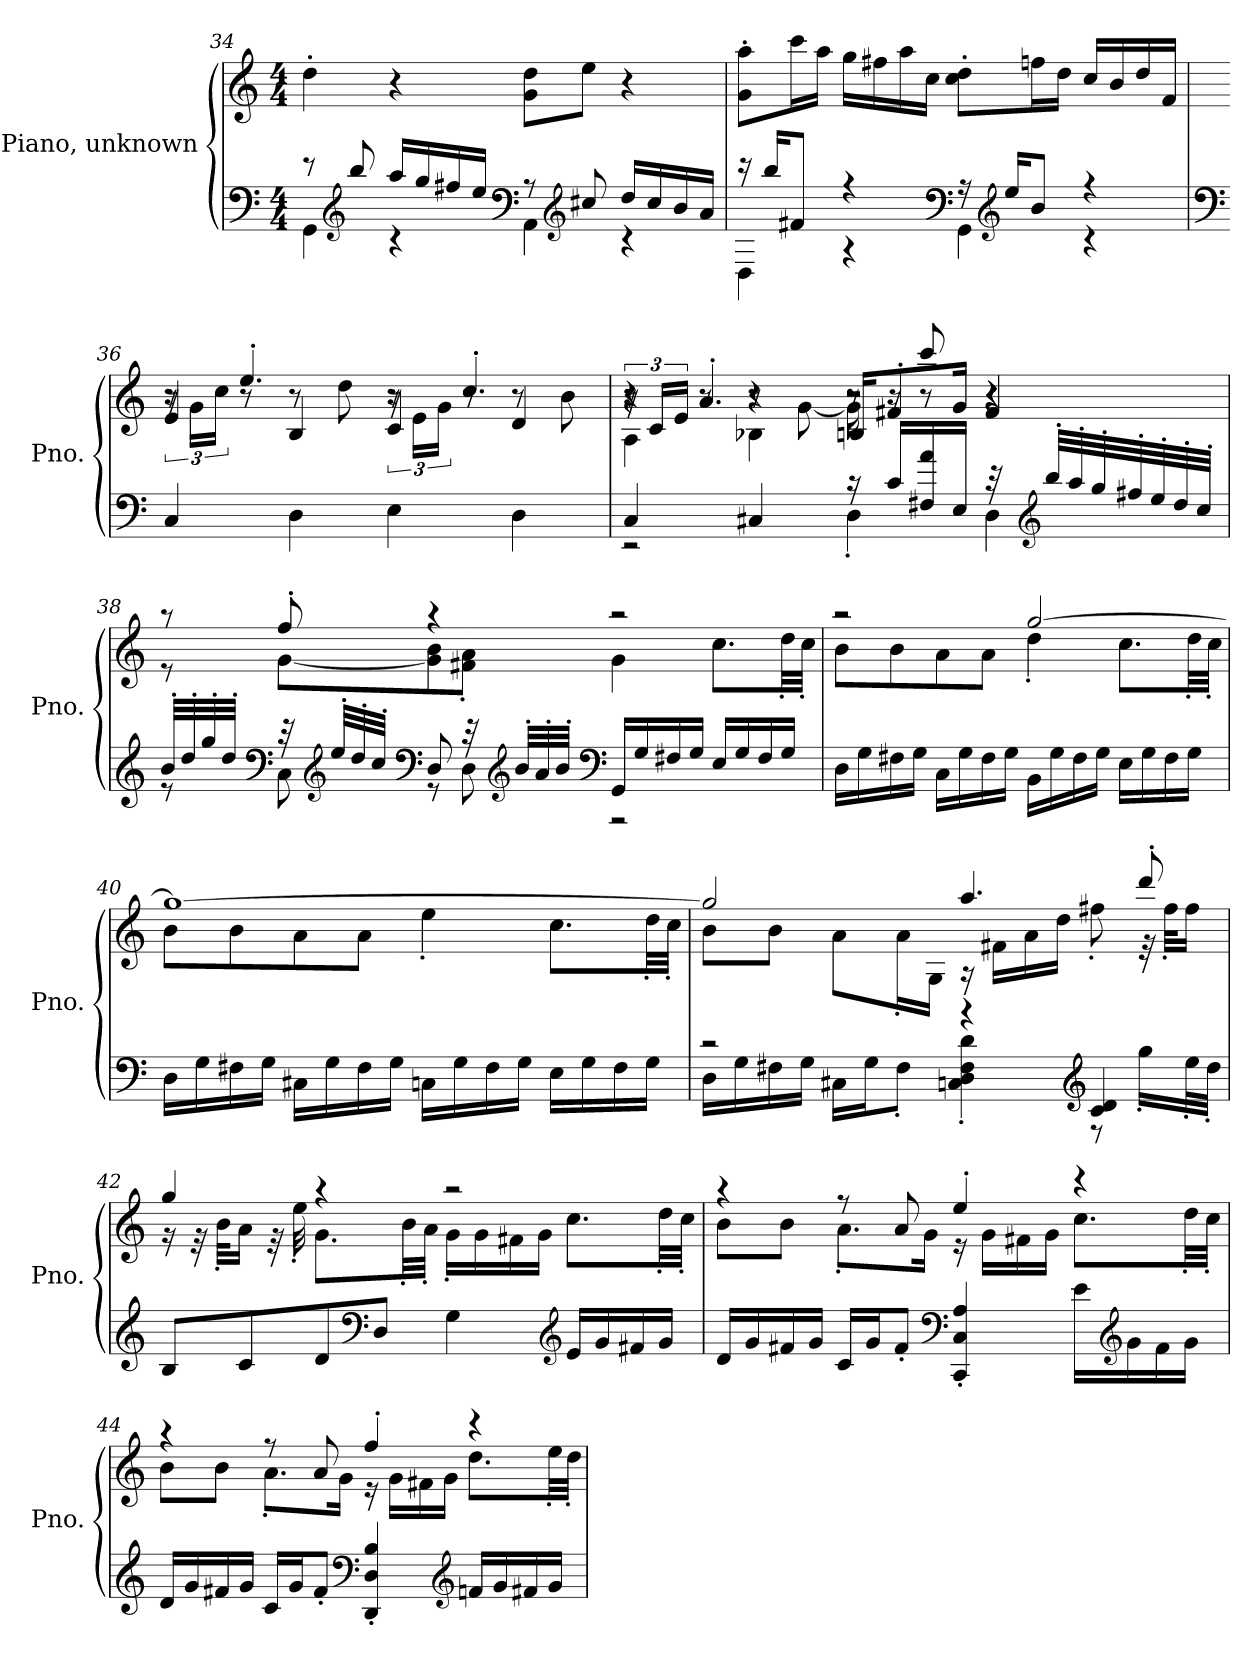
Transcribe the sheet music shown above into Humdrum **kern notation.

**kern	**kern
*part1	*part1
*staff2	*staff1
*I"Piano, unknown	*
*I'Pno.	*
*clefF4	*clefG2
*k[]	*k[]
*M4/4	*M4/4
=34	=34
*^	*
8r	4GG\	4dd'\
*clefG2	*	*
8bb/	.	.
16aa/LL	4r	4r
16gg/	.	.
16ff#X/	.	.
16ee/JJ	.	.
*clefF4	*	*
8r	4AA\	8g\ 8dd\L
*clefG2	*	*
8cc#X/	.	8ee\J
16dd/LL	4r	4r
16cc#/	.	.
16b/	.	.
16a/JJ	.	.
!!LO:PB:g=z
=35	=35	=35
16r	4D\	8g\' 8aa\'L
16bb/KL	.	.
8f#X/J	.	16ccc\L
.	.	16aa\JJ
4r	4r	16gg\LL
.	.	16ff#X\
.	.	16aa\
.	.	16cc\JJ
*clefF4	*	*
16r	4GG\	8cc\' 8dd\'L
*clefG2	*	*
16ee/KL	.	.
8b/J	.	16ffn\L
.	.	16dd\JJ
4r	4r	16cc/LL
.	.	16b/
.	.	16dd/
.	.	16f/JJ
*v	*v	*
=36	=36
*clefF4	*
*	*^
*	*	*^
4C/	8r	24r	4e/
.	.	24g\LL	.
.	.	24cc\JJ	.
.	4.ee'/	8r	.
4D\	.	8r	4B/
.	.	8dd\	.
4E\	8r	24r	4c/
.	.	24e\LL	.
.	.	24g\JJ	.
.	4.cc'/	8r	.
4D\	.	8r	4d/
.	.	8b\	.
!!LO:LB:g=z
=37	=37	=37	=37
*^	*	*	*^
4C/	2r	8r	4r	24r	4A\
.	.	.	.	24c/LL	.
.	.	.	.	24e/JJ	.
.	.	4.a'/	.	8r	.
4C#X/	.	.	8r	4r	4B-X\
.	.	.	[8g\	.	.
16r	4D'\	8r	16g\]	16Bn/KL	2r
16c/LL	.	.	16r	8f#X'/	.
16F#X/ 16a/	.	8ccc/	8r	.	.
16E/JJ	.	.	.	16g/Jk	.
32r	4D\	4r	4r	4f#/	.
*clefG2	*	*	*	*	*
32bb'/LLL	.	.	.	.	.
32aa'/	.	.	.	.	.
32gg'/	.	.	.	.	.
32ff#X'/	.	.	.	.	.
32ee'/	.	.	.	.	.
32dd'/	.	.	.	.	.
32cc'/JJJ	.	.	.	.	.
*	*	*	*v	*v	*v
!!LO:LB:g=z
=38	=38	=38	=38
32b'/LLL	8r	8r	8r
32dd'/	.	.	.
32gg'/	.	.	.
32dd'/JJJ	.	.	.
*clefF4	*	*	*
32r	8C\	8ff'/	[8g\L
*clefG2	*	*	*
32ee'/LLL	.	.	.
32dd'/	.	.	.
32cc'/JJJ	.	.	.
*clefF4	*	*	*
8D/	8r	4r	8g\] 8b\
32r	8D\	.	8f#X\' 8a\'J
*clefG2	*	*	*
32b'/LLL	.	.	.
32a'/	.	.	.
32b'/JJJ	.	.	.
*clefF4	*	*	*
16GG/LL	2r	2r	4g\
16G/	.	.	.
16F#X/	.	.	.
16G/JJ	.	.	.
16E/LL	.	.	8.cc\L
16G/	.	.	.
16F#/	.	.	.
16G/JJ	.	.	32dd'\LL
.	.	.	32cc'\JJJ
*v	*v	*	*
!!LO:LB:g=z	!!
=39	=39	=39
16D\LL	2r	8b\L
16G\	.	.
16F#X\	.	8b\
16G\JJ	.	.
16C\LL	.	8a\
16G\	.	.
16F#\	.	8a\J
16G\JJ	.	.
16BB\LL	[2gg/	4dd'\
16G\	.	.
16F#\	.	.
16G\JJ	.	.
16E\LL	.	8.cc\L
16G\	.	.
16F#\	.	.
16G\JJ	.	32dd'\LL
.	.	32cc'\JJJ
=40	=40	=40
16D\LL	1gg_	8b\L
16G\	.	.
16F#X\	.	8b\
16G\JJ	.	.
16C#X\LL	.	8a\
16G\	.	.
16F#\	.	8a\J
16G\JJ	.	.
16Cn\LL	.	4ee'\
16G\	.	.
16F#\	.	.
16G\JJ	.	.
16E\LL	.	8.cc\L
16G\	.	.
16F#\	.	.
16G\JJ	.	32dd'\LL
.	.	32cc'\JJJ
!!LO:LB:g=z	!!
=41	=41	=41
*^	*	*
2r	16D\LL	2gg/]	8b\L
.	16G\	.	.
.	16F#X\	.	8b\J
.	16G\JJ	.	.
.	16C#X\LL	.	8a\L
.	16G\J	.	.
.	8F#'\J	.	16a'\L
.	.	.	16G\JJ
4r	4Cn\' 4D\' 4F#\' 4d\'	4.aa/	16r
.	.	.	16f#X\LL
.	.	.	16a\
.	.	.	16dd\JJ
*clefG2	*	*	*
4c/ 4d/	8r	.	8ff#X'\
.	16gg'\LL	8ddd'/	32r
.	.	.	32ff#'\KLL
.	32ee'\L	.	16ff#\JJ
.	32dd'\JJJ	.	.
*v	*v	*	*
=42	=42	=42
8B/L	4gg/	16r
.	.	32r
.	.	32b'\KLL
8c/	.	16a\JJ
.	.	32r
.	.	32ee'\
8d/	4r	8.g\L
*clefF4	*	*
8D/J	.	.
.	.	32b'\LL
.	.	32a'\JJJ
4G\	2r	16g'\LL
.	.	16g\
.	.	16f#X\
.	.	16g\JJ
*clefG2	*	*
16e/LL	.	8.cc\L
16g/	.	.
16f#X/	.	.
16g/JJ	.	32dd'\LL
.	.	32cc'\JJJ
!!LO:LB:g=z	!!
=43	=43	=43
16d/LL	4r	8b\L
16g/	.	.
16f#X/	.	8b\J
16g/JJ	.	.
16c/LL	8r	8.a'\L
16g/J	.	.
8f#'/J	8a/	.
.	.	16g\Jk
*clefF4	*	*
4CC/' 4C/' 4A/'	4ee'/	16r
.	.	16g\LL
.	.	16f#X\
.	.	16g\JJ
16e\LL	4r	8.cc\L
*clefG2	*	*
16g\	.	.
16f#\	.	.
16g\JJ	.	32dd'\LL
.	.	32cc'\JJJ
=44	=44	=44
16d/LL	4r	8b\L
16g/	.	.
16f#X/	.	8b\J
16g/JJ	.	.
16c/LL	8r	8.a'\L
16g/J	.	.
8f#'/J	8a/	.
.	.	16g\Jk
*clefF4	*	*
4DD/' 4D/' 4B/'	4ff'/	16r
.	.	16g\LL
.	.	16f#X\
.	.	16g\JJ
*clefG2	*	*
16fn/LL	4r	8.dd\L
16g/	.	.
16f#X/	.	.
16g/JJ	.	32ee'\LL
.	.	32dd'\JJJ
*	*v	*v
=	=
*-	*-
